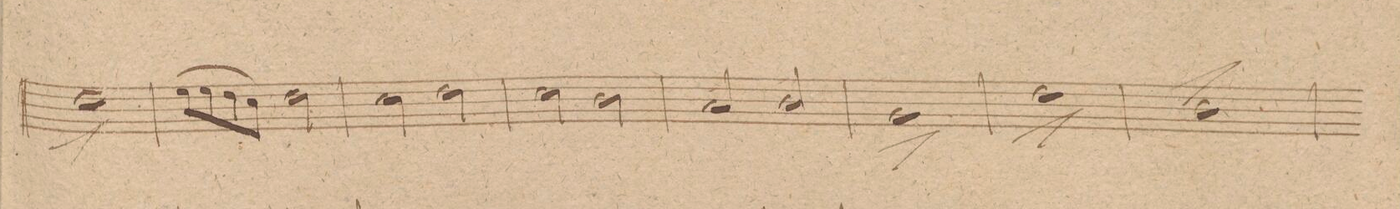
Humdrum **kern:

**kern	**dynam
*I"Clarnetto. in A.	*
*clefG2	*
*k[f#c#g#]	*
*met(c|)	*
*M2/2	*
1b	>
.	]
=57	=57
(8cc#\L	.
8cc#\	.
8b\	.
8a\J)	.
2b\	.
=58	=58
2a\	.
2b\	.
=59	=59
2a\	.
2g#\	.
=60	=60
2f#/	.
2g#/	.
=61	=61
1e	>
.	]
=62	=62
1b	>
.	]
=63	=63
1g#	>
.	]
=64	=64
*-	*-
